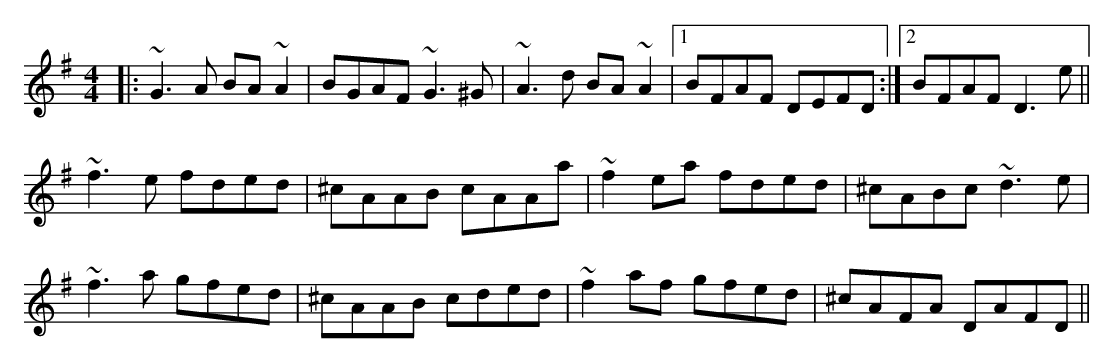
X:1
M:4/4
K:G
|:~G3A BA~A2|BGAF ~G3^G|~A3d BA~A2|1 BFAF DEFD:|2 BFAF D3e||
~f3e fded|^cAAB cAAa|~f2ea fded|^cABc ~d3e|
~f3a gfed|^cAAB cded|~f2af gfed|^cAFA DAFD||
